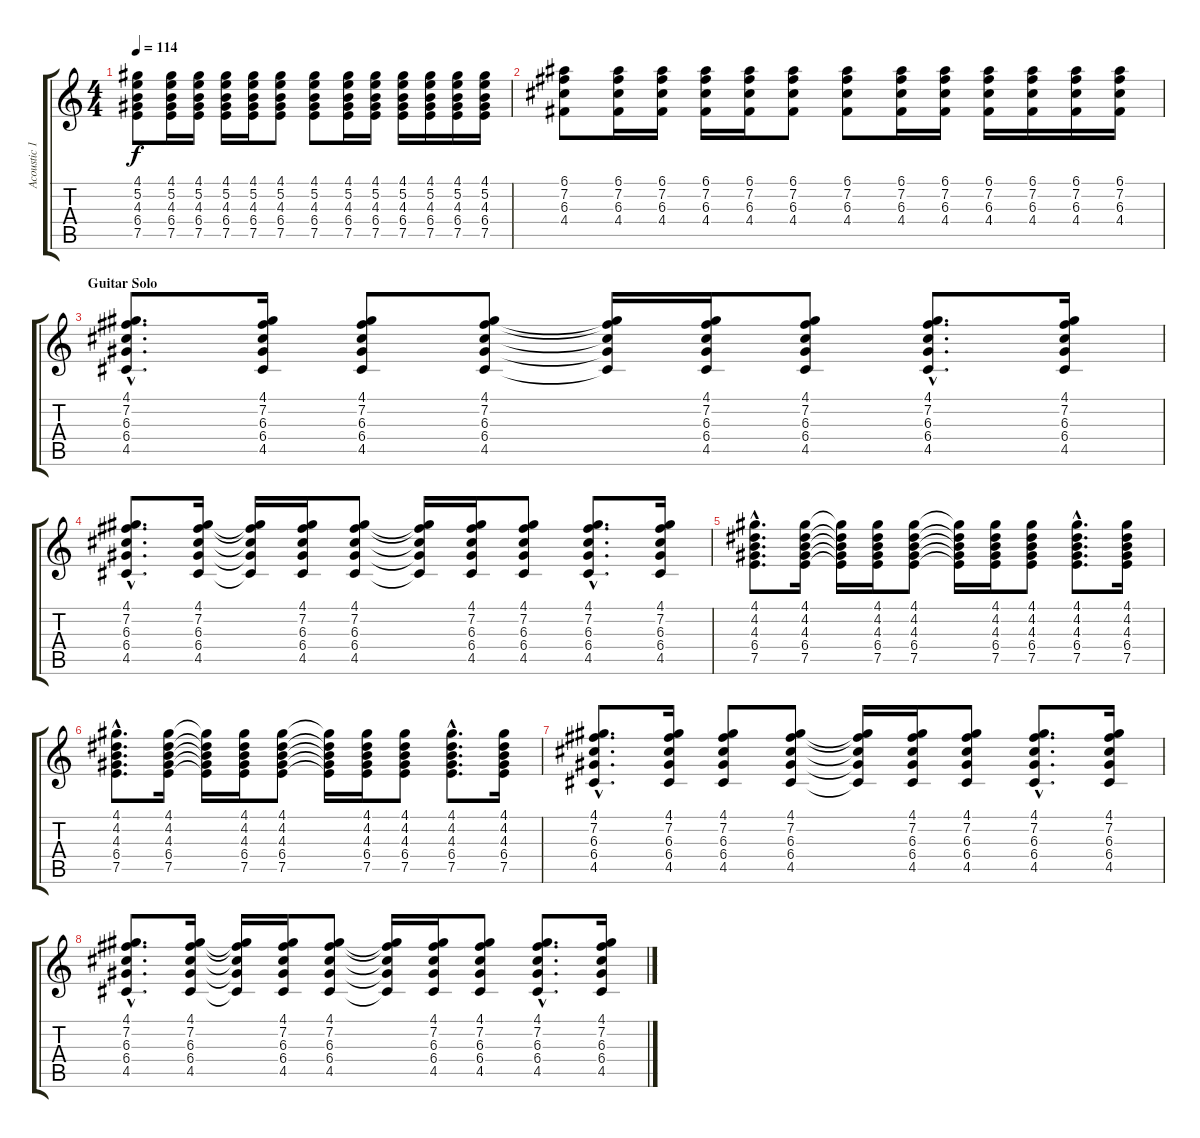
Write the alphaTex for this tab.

\track ("Acoustic 1" "Acoustic 1") {instrument acousticguitarnylon}
\staff {score tabs}
\tuning (E4 B3 G3 D3 A2 E2) {hide}
\ts (4 4)
\tempo 114
\clef g2
\ks c
(4.1 5.2 4.3 6.4 7.5).8{dy f} (4.1 5.2 4.3 6.4 7.5).16 (4.1 5.2 4.3 6.4 7.5).16 (4.1 5.2 4.3 6.4 7.5).16 (4.1 5.2 4.3 6.4 7.5).16 (4.1 5.2 4.3 6.4 7.5).8 (4.1 5.2 4.3 6.4 7.5).8 (4.1 5.2 4.3 6.4 7.5).16 (4.1 5.2 4.3 6.4 7.5).16 (4.1 5.2 4.3 6.4 7.5).16 (4.1 5.2 4.3 6.4 7.5).16 (4.1 5.2 4.3 6.4 7.5).16 (4.1 5.2 4.3 6.4 7.5).16 |
(6.1 7.2 6.3 4.4).8 (6.1 7.2 6.3 4.4).16 (6.1 7.2 6.3 4.4).16 (6.1 7.2 6.3 4.4).16 (6.1 7.2 6.3 4.4).16 (6.1 7.2 6.3 4.4).8 (6.1 7.2 6.3 4.4).8 (6.1 7.2 6.3 4.4).16 (6.1 7.2 6.3 4.4).16 (6.1 7.2 6.3 4.4).16 (6.1 7.2 6.3 4.4).16 (6.1 7.2 6.3 4.4).16 (6.1 7.2 6.3 4.4).16 |
\section ("" "Guitar Solo")
(4.1{hac} 7.2{hac} 6.3{hac} 6.4{hac} 4.5{hac}).8{d} (4.1 7.2 6.3 6.4 4.5).16 (4.1 7.2 6.3 6.4 4.5).8 (4.1 7.2 6.3 6.4 4.5).8 (4.1{t} 7.2{t} 6.3{t} 6.4{t} 4.5{t}).16 (4.1 7.2 6.3 6.4 4.5).16 (4.1 7.2 6.3 6.4 4.5).8 (4.1{hac} 7.2{hac} 6.3{hac} 6.4{hac} 4.5{hac}).8{d} (4.1 7.2 6.3 6.4 4.5).16 |
(4.1{hac} 7.2{hac} 6.3{hac} 6.4{hac} 4.5{hac}).8{d} (4.1 7.2 6.3 6.4 4.5).16 (4.1{t} 7.2{t} 6.3{t} 6.4{t} 4.5{t}).16 (4.1 7.2 6.3 6.4 4.5).16 (4.1 7.2 6.3 6.4 4.5).8 (4.1{t} 7.2{t} 6.3{t} 6.4{t} 4.5{t}).16 (4.1 7.2 6.3 6.4 4.5).16 (4.1 7.2 6.3 6.4 4.5).8 (4.1{hac} 7.2{hac} 6.3{hac} 6.4{hac} 4.5{hac}).8{d} (4.1 7.2 6.3 6.4 4.5).16 |
(4.1{hac} 4.2{hac} 4.3{hac} 6.4{hac} 7.5{hac}).8{d} (4.1 4.2 4.3 6.4 7.5).16 (4.1{t} 4.2{t} 4.3{t} 6.4{t} 7.5{t}).16 (4.1 4.2 4.3 6.4 7.5).16 (4.1 4.2 4.3 6.4 7.5).8 (4.1{t} 4.2{t} 4.3{t} 6.4{t} 7.5{t}).16 (4.1 4.2 4.3 6.4 7.5).16 (4.1 4.2 4.3 6.4 7.5).8 (4.1{hac} 4.2{hac} 4.3{hac} 6.4{hac} 7.5{hac}).8{d} (4.1 4.2 4.3 6.4 7.5).16 |
(4.1{hac} 4.2{hac} 4.3{hac} 6.4{hac} 7.5{hac}).8{d} (4.1 4.2 4.3 6.4 7.5).16 (4.1{t} 4.2{t} 4.3{t} 6.4{t} 7.5{t}).16 (4.1 4.2 4.3 6.4 7.5).16 (4.1 4.2 4.3 6.4 7.5).8 (4.1{t} 4.2{t} 4.3{t} 6.4{t} 7.5{t}).16 (4.1 4.2 4.3 6.4 7.5).16 (4.1 4.2 4.3 6.4 7.5).8 (4.1{hac} 4.2{hac} 4.3{hac} 6.4{hac} 7.5{hac}).8{d} (4.1 4.2 4.3 6.4 7.5).16 |
(4.1{hac} 7.2{hac} 6.3{hac} 6.4{hac} 4.5{hac}).8{d} (4.1 7.2 6.3 6.4 4.5).16 (4.1 7.2 6.3 6.4 4.5).8 (4.1 7.2 6.3 6.4 4.5).8 (4.1{t} 7.2{t} 6.3{t} 6.4{t} 4.5{t}).16 (4.1 7.2 6.3 6.4 4.5).16 (4.1 7.2 6.3 6.4 4.5).8 (4.1{hac} 7.2{hac} 6.3{hac} 6.4{hac} 4.5{hac}).8{d} (4.1 7.2 6.3 6.4 4.5).16 |
(4.1{hac} 7.2{hac} 6.3{hac} 6.4{hac} 4.5{hac}).8{d} (4.1 7.2 6.3 6.4 4.5).16 (4.1{t} 7.2{t} 6.3{t} 6.4{t} 4.5{t}).16 (4.1 7.2 6.3 6.4 4.5).16 (4.1 7.2 6.3 6.4 4.5).8 (4.1{t} 7.2{t} 6.3{t} 6.4{t} 4.5{t}).16 (4.1 7.2 6.3 6.4 4.5).16 (4.1 7.2 6.3 6.4 4.5).8 (4.1{hac} 7.2{hac} 6.3{hac} 6.4{hac} 4.5{hac}).8{d} (4.1 7.2 6.3 6.4 4.5).16
